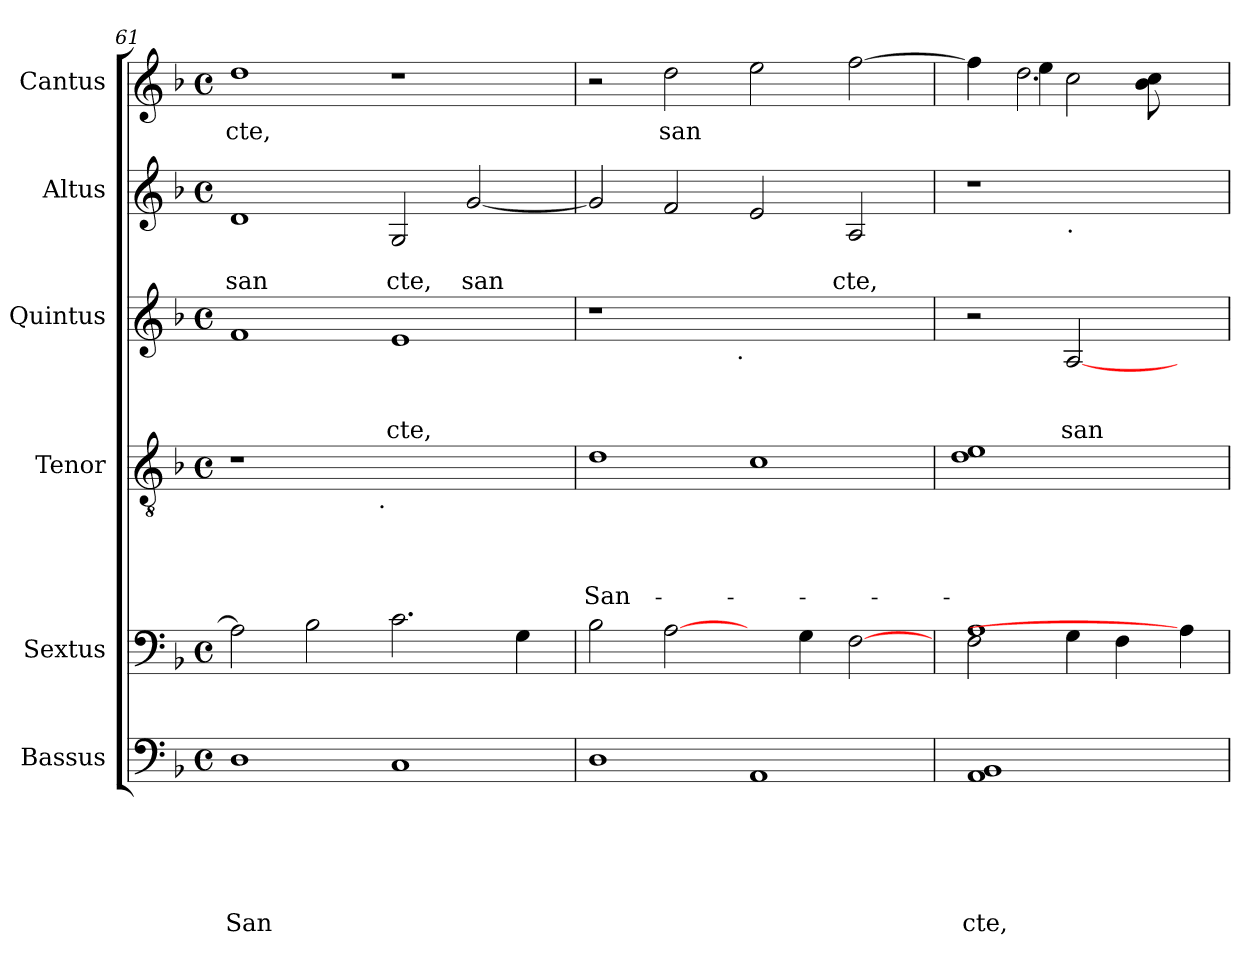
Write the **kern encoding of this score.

**kern	**text	**text	**text	**text	**text	**text	**kern	**text	**kern	**text	**text	**text	**text	**kern	**text	**text	**text	**kern	**text	**text	**kern	**text
*part6	*part6	*part6	*part6	*part6	*part6	*part6	*part5	*part5	*part4	*part4	*part4	*part4	*part4	*part3	*part3	*part3	*part3	*part2	*part2	*part2	*part1	*part1
*staff6	*staff6	*staff6	*staff6	*staff6	*staff6	*staff6	*staff5	*staff5	*staff4	*staff4	*staff4	*staff4	*staff4	*staff3	*staff3	*staff3	*staff3	*staff2	*staff2	*staff2	*staff1	*staff1
*I"Bassus	*	*	*	*	*	*	*I"Sextus	*	*I"Tenor	*	*	*	*	*I"Quintus	*	*	*	*I"Altus	*	*	*I"Cantus	*
*clefF4	*	*	*	*	*	*	*clefF4	*	*clefGv2	*	*	*	*	*clefG2	*	*	*	*clefG2	*	*	*clefG2	*
*k[b-]	*	*	*	*	*	*	*k[b-]	*	*k[b-]	*	*	*	*	*k[b-]	*	*	*	*k[b-]	*	*	*k[b-]	*
*F:	*	*	*	*	*	*	*F:	*	*F:	*	*	*	*	*F:	*	*	*	*F:	*	*	*F:	*
*M4/4	*	*	*	*	*	*	*M4/4	*	*M4/4	*	*	*	*	*M4/4	*	*	*	*M4/4	*	*	*M4/4	*
*met(c)	*	*	*	*	*	*	*met(c)	*	*met(c)	*	*	*	*	*met(c)	*	*	*	*met(c)	*	*	*met(c)	*
=61	=61	=61	=61	=61	=61	=61	=61	=61	=61	=61	=61	=61	=61	=61	=61	=61	=61	=61	=61	=61	=61	=61
!	!	!	!	!	!	!LO:LY:b	!	!	!	!	!	!	!	!	!	!	!	!	!	!LO:LY:b	!	!LO:LY:b
*	*	*	*	*	*	*	*	*	*^	*	*	*	*	*	*	*	*	*	*	*	*	*
1D	.	.	.	.	.	San	2A\]	.	1r	2ryy	.	.	.	.	1f	.	.	.	1d	.	san	1dd	cte,
.	.	.	.	.	.	.	2B-\	.	.	4...ryy	.	.	.	.	.	.	.	.	.	.	.	.	.
!	!	!	!	!	!	!	!	!	!	!LO:TX:b:t=.	!	!	!	!	!	!	!	!	!	!	!	!	!
.	.	.	.	.	.	.	.	.	.	1ryy	.	.	.	.	.	.	.	.	.	.	.	.	.
!	!	!	!	!	!	!	!	!	!	!	!	!	!	!	!	!	!	!LO:LY:b	!	!	!LO:LY:b	!	!
1C	.	.	.	.	.	.	2.c\	.	1ryy	.	.	.	.	.	1e	.	.	cte,	2G/	.	cte,	1r	.
!	!	!	!	!	!	!	!	!	!	!	!	!	!	!	!	!	!	!	!	!	!LO:LY:b	!	!
.	.	.	.	.	.	.	.	.	.	.	.	.	.	.	.	.	.	.	[<2g/	.	san	.	.
.	.	.	.	.	.	.	4G\	.	.	.	.	.	.	.	.	.	.	.	.	.	.	.	.
.	.	.	.	.	.	.	.	.	.	32ryy	.	.	.	.	.	.	.	.	.	.	.	.	.
=62!	=62!	=62!	=62!	=62!	=62!	=62!	=62!	=62!	=62!	=62!	=62!	=62!	=62!	=62!	=62!	=62!	=62!	=62!	=62!	=62!	=62!	=62!	=62!
!	!	!	!	!	!	!	!	!	!	!	!	!	!	!LO:LY:b	!	!	!	!	!	!	!	!	!
*	*	*	*	*	*	*	*	*	*v	*v	*	*	*	*	*^	*	*	*	*	*	*	*	*
1D	.	.	.	.	.	.	2B-\	.	1d	.	.	.	San-	1r	2ryy	.	.	.	2g/]	.	.	2r	.
!	!	!	!	!	!	!	!	!	!	!	!	!	!	!	!	!	!	!	!	!	!	!	!LO:LY:b
.	.	.	.	.	.	.	[2A\	.	.	.	.	.	.	.	4...ryy	.	.	.	2f/	.	.	2dd\	san
!	!	!	!	!	!	!	!	!	!	!	!	!	!	!	!LO:TX:b:t=.	!	!	!	!	!	!	!	!
.	.	.	.	.	.	.	.	.	.	.	.	.	.	.	1ryy	.	.	.	.	.	.	.	.
1AA	.	.	.	.	.	.	4ryy	.	1c	.	.	.	.	1ryy	.	.	.	.	2e/	.	.	2ee\	.
.	.	.	.	.	.	.	4G\	.	.	.	.	.	.	.	.	.	.	.	.	.	.	.	.
!	!	!	!	!	!	!	!	!	!	!	!	!	!	!	!	!	!	!	!	!	!LO:LY:b	!	!
.	.	.	.	.	.	.	[>2F\	.	.	.	.	.	.	.	.	.	.	.	2A/	.	cte,	[>2ff\	.
.	.	.	.	.	.	.	.	.	.	.	.	.	.	.	32ryy	.	.	.	.	.	.	.	.
=63!	=63!	=63!	=63!	=63!	=63!	=63!	=63!	=63!	=63!	=63!	=63!	=63!	=63!	=63!	=63!	=63!	=63!	=63!	=63!	=63!	=63!	=63!	=63!
!	!	!	!	!	!	!LO:LY:b	!	!	!	!	!	!	!	!	!	!	!	!	!	!	!	!	!
*	*	*	*	*	*	*	*^	*	*	*	*	*	*	*	*	*	*	*	*^	*	*	*^	*
*	*	*	*	*	*	*	*	*	*	*	*	*	*	*	*v	*v	*	*	*	*	*	*	*	*	*^	*
1AA 1BB-	.	.	.	.	.	cte,	1A	2F\	.	1d 1e	.	.	.	.	2r	.	.	.	1r	2ryy	.	.	4ff\]	4ryy	2..ryy	.
.	.	.	.	.	.	.	.	.	.	.	.	.	.	.	.	.	.	.	.	.	.	.	2.dd\	4ee\	.	.
!	!	!	!	!	!	!	!	!	!	!	!	!	!	!	!	!	!	!	!	!LO:TX:b:t=.	!	!	!	!	!	!
!	!	!	!	!	!	!	!	!	!	!	!	!	!	!	!	!	!	!LO:LY:b	!	!	!	!	!	!	!	!
.	.	.	.	.	.	.	.	4G\	.	.	.	.	.	.	[<2A/	.	.	san	.	2.ryy	.	.	.	2cc\	.	.
.	.	.	.	.	.	.	.	4F\	.	.	.	.	.	.	.	.	.	.	.	.	.	.	.	.	.	.
.	.	.	.	.	.	.	.	.	.	.	.	.	.	.	.	.	.	.	.	.	.	.	.	.	8b-\ 8cc\	.
4ryy	.	.	.	.	.	.	4A\]	4ryy	.	4ryy	.	.	.	.	4ryy	.	.	.	4ryy	.	.	.	4ryy	4ryy	4ryy	.
*	*	*	*	*	*	*	*	*	*	*	*	*	*	*	*	*	*	*	*v	*v	*	*	*	*	*	*
*	*	*	*	*	*	*	*v	*v	*	*	*	*	*	*	*	*	*	*	*	*	*	*v	*v	*v	*
=!	=!	=!	=!	=!	=!	=!	=!	=!	=!	=!	=!	=!	=!	=!	=!	=!	=!	=!	=!	=!	=!	=!
*-	*-	*-	*-	*-	*-	*-	*-	*-	*-	*-	*-	*-	*-	*-	*-	*-	*-	*-	*-	*-	*-	*-
